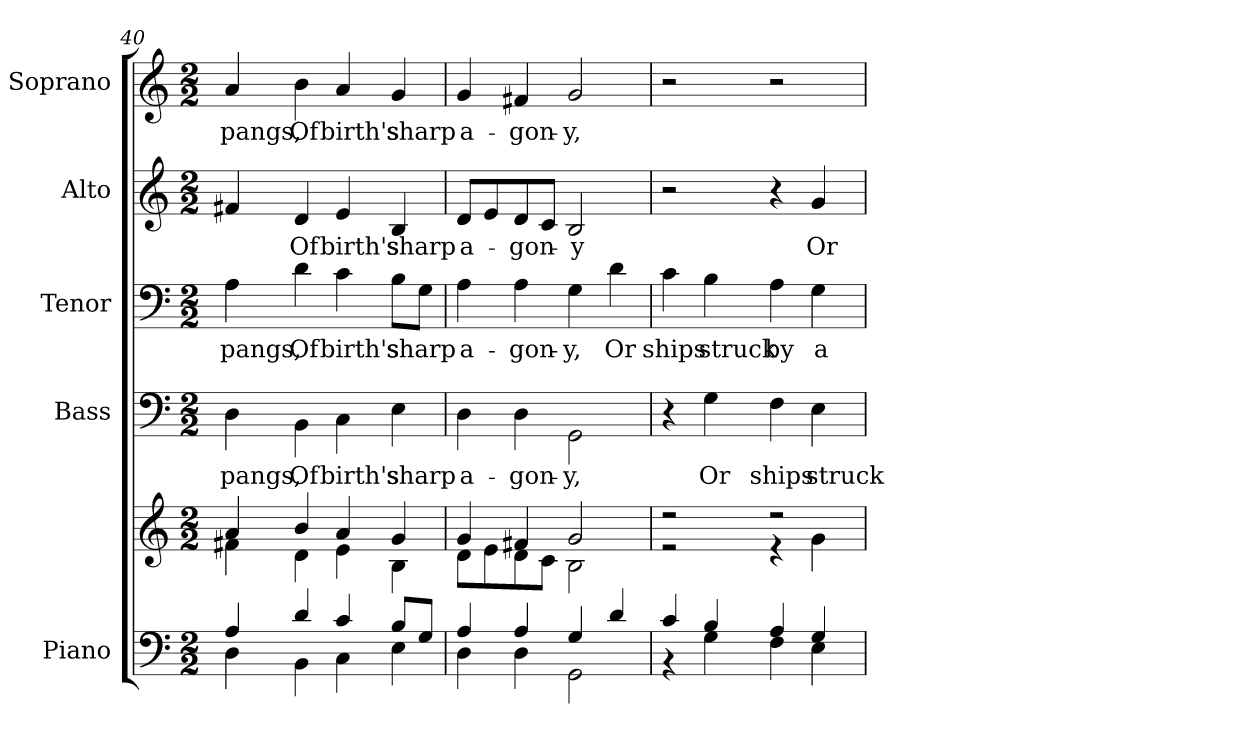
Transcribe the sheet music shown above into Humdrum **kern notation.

**kern	**kern	**kern	**text	**kern	**text	**kern	**text	**kern	**text
*part5	*part5	*part4	*part4	*part3	*part3	*part2	*part2	*part1	*part1
*staff6	*staff5	*staff4	*staff4	*staff3	*staff3	*staff2	*staff2	*staff1	*staff1
*I"Piano	*	*I"Bass	*	*I"Tenor	*	*I"Alto	*	*I"Soprano	*
*I'Pno.	*	*I'B.	*	*I'T.	*	*I'A.	*	*I'S.	*
!!LO:PB:g=z
*clefF4	*clefG2	*clefF4	*	*clefF4	*	*clefG2	*	*clefG2	*
*k[]	*k[]	*k[]	*	*k[]	*	*k[]	*	*k[]	*
*C:	*C:	*C:	*	*C:	*	*C:	*	*C:	*
*M2/2	*M2/2	*M2/2	*	*M2/2	*	*M2/2	*	*M2/2	*
=40	=40	=40	=40	=40	=40	=40	=40	=40	=40
*^	*^	*	*	*	*	*	*	*	*
!	!	!	!	!	!LO:LY:b:color=#000000	!	!	!	!	!	!
!	!	!	!	!	!	!	!LO:LY:b:color=#000000	!	!	!	!
!	!	!	!	!	!	!	!	!	!	!	!LO:LY:b:color=#000000
4Ai/	4Di\	4ai/	4f#Xi\	4Di\	pangs,	4Ai\	pangs,	4f#Xi/	.	4ai/	pangs,
!	!	!	!	!	!LO:LY:b:color=#000000	!	!	!	!	!	!
!	!	!	!	!	!	!	!LO:LY:b:color=#000000	!	!	!	!
!	!	!	!	!	!	!	!	!	!LO:LY:b:color=#000000	!	!
!	!	!	!	!	!	!	!	!	!	!	!LO:LY:b:color=#000000
4di/	4BBi\	4bi/	4di\	4BBi\	Of	4di\	Of	4di/	Of	4bi\	Of
!	!	!	!	!	!LO:LY:b:color=#000000	!	!	!	!	!	!
!	!	!	!	!	!	!	!LO:LY:b:color=#000000	!	!	!	!
!	!	!	!	!	!	!	!	!	!LO:LY:b:color=#000000	!	!
!	!	!	!	!	!	!	!	!	!	!	!LO:LY:b:color=#000000
4ci/	4Ci\	4ai/	4ei\	4Ci\	birth's	4ci\	birth's	4ei/	birth's	4ai/	birth's
!	!	!	!	!	!LO:LY:b:color=#000000	!	!	!	!	!	!
!	!	!	!	!	!	!	!LO:LY:b:color=#000000	!	!	!	!
!	!	!	!	!	!	!	!	!	!LO:LY:b:color=#000000	!	!
!	!	!	!	!	!	!	!	!	!	!	!LO:LY:b:color=#000000
8Bi/L	4Ei\	4gi/	4Bi\	4Ei\	sharp	8Bi\L	sharp	4Bi/	sharp	4gi/	sharp
8Gi/J	.	.	.	.	.	8Gi\J	.	.	.	.	.
=41	=41	=41	=41	=41	=41	=41	=41	=41	=41	=41	=41
!	!	!	!	!	!LO:LY:b:color=#000000	!	!	!	!	!	!
!	!	!	!	!	!	!	!LO:LY:b:color=#000000	!	!	!	!
!	!	!	!	!	!	!	!	!	!LO:LY:b:color=#000000	!	!
!	!	!	!	!	!	!	!	!	!	!	!LO:LY:b:color=#000000
4Ai/	4Di\	4gi/	8di\L	4Di\	a-	4Ai\	a-	8di/L	a-	4gi/	a-
.	.	.	8ei\	.	.	.	.	8ei/	.	.	.
!	!	!	!	!	!LO:LY:b:color=#000000	!	!	!	!	!	!
!	!	!	!	!	!	!	!LO:LY:b:color=#000000	!	!	!	!
!	!	!	!	!	!	!	!	!	!LO:LY:b:color=#000000	!	!
!	!	!	!	!	!	!	!	!	!	!	!LO:LY:b:color=#000000
4Ai/	4Di\	4f#Xi/	8di\	4Di\	-gon-	4Ai\	-gon-	8di/	-gon-	4f#Xi/	-gon-
.	.	.	8ci\J	.	.	.	.	8ci/J	.	.	.
!	!	!	!	!	!LO:LY:b:color=#000000	!	!	!	!	!	!
!	!	!	!	!	!	!	!LO:LY:b:color=#000000	!	!	!	!
!	!	!	!	!	!	!	!	!	!LO:LY:b:color=#000000	!	!
!	!	!	!	!	!	!	!	!	!	!	!LO:LY:b:color=#000000
4Gi/	2GGi\	2gi/	2Bi\	2GGi\	-y,	4Gi\	-y,	2Bi/	-y	2gi/	-y,
!	!	!	!	!	!	!	!LO:LY:b:color=#000000	!	!	!	!
4di/	.	.	.	.	.	4di\	Or	.	.	.	.
!!LO:PB:g=z
=42	=42	=42	=42	=42	=42	=42	=42	=42	=42	=42	=42
!	!	!	!	!	!	!	!LO:LY:b:color=#000000	!	!	!	!
4ci/	4r	2r	2r	4r	.	4ci\	ships	2r	.	2r	.
!	!	!	!	!	!LO:LY:b:color=#000000	!	!	!	!	!	!
!	!	!	!	!	!	!	!LO:LY:b:color=#000000	!	!	!	!
4Bi/	4Gi\	.	.	4Gi\	Or	4Bi\	struck	.	.	.	.
!	!	!	!	!	!LO:LY:b:color=#000000	!	!	!	!	!	!
!	!	!	!	!	!	!	!LO:LY:b:color=#000000	!	!	!	!
4Ai/	4Fi\	2r	4r	4Fi\	ships	4Ai\	by	4r	.	2r	.
!	!	!	!	!	!LO:LY:b:color=#000000	!	!	!	!	!	!
!	!	!	!	!	!	!	!LO:LY:b:color=#000000	!	!	!	!
!	!	!	!	!	!	!	!	!	!LO:LY:b:color=#000000	!	!
4Gi/	4Ei\	.	4gi\	4Ei\	struck	4Gi\	a	4gi/	Or	.	.
*v	*v	*	*	*	*	*	*	*	*	*	*
*	*v	*v	*	*	*	*	*	*	*	*
=	=	=	=	=	=	=	=	=	=
*-	*-	*-	*-	*-	*-	*-	*-	*-	*-
